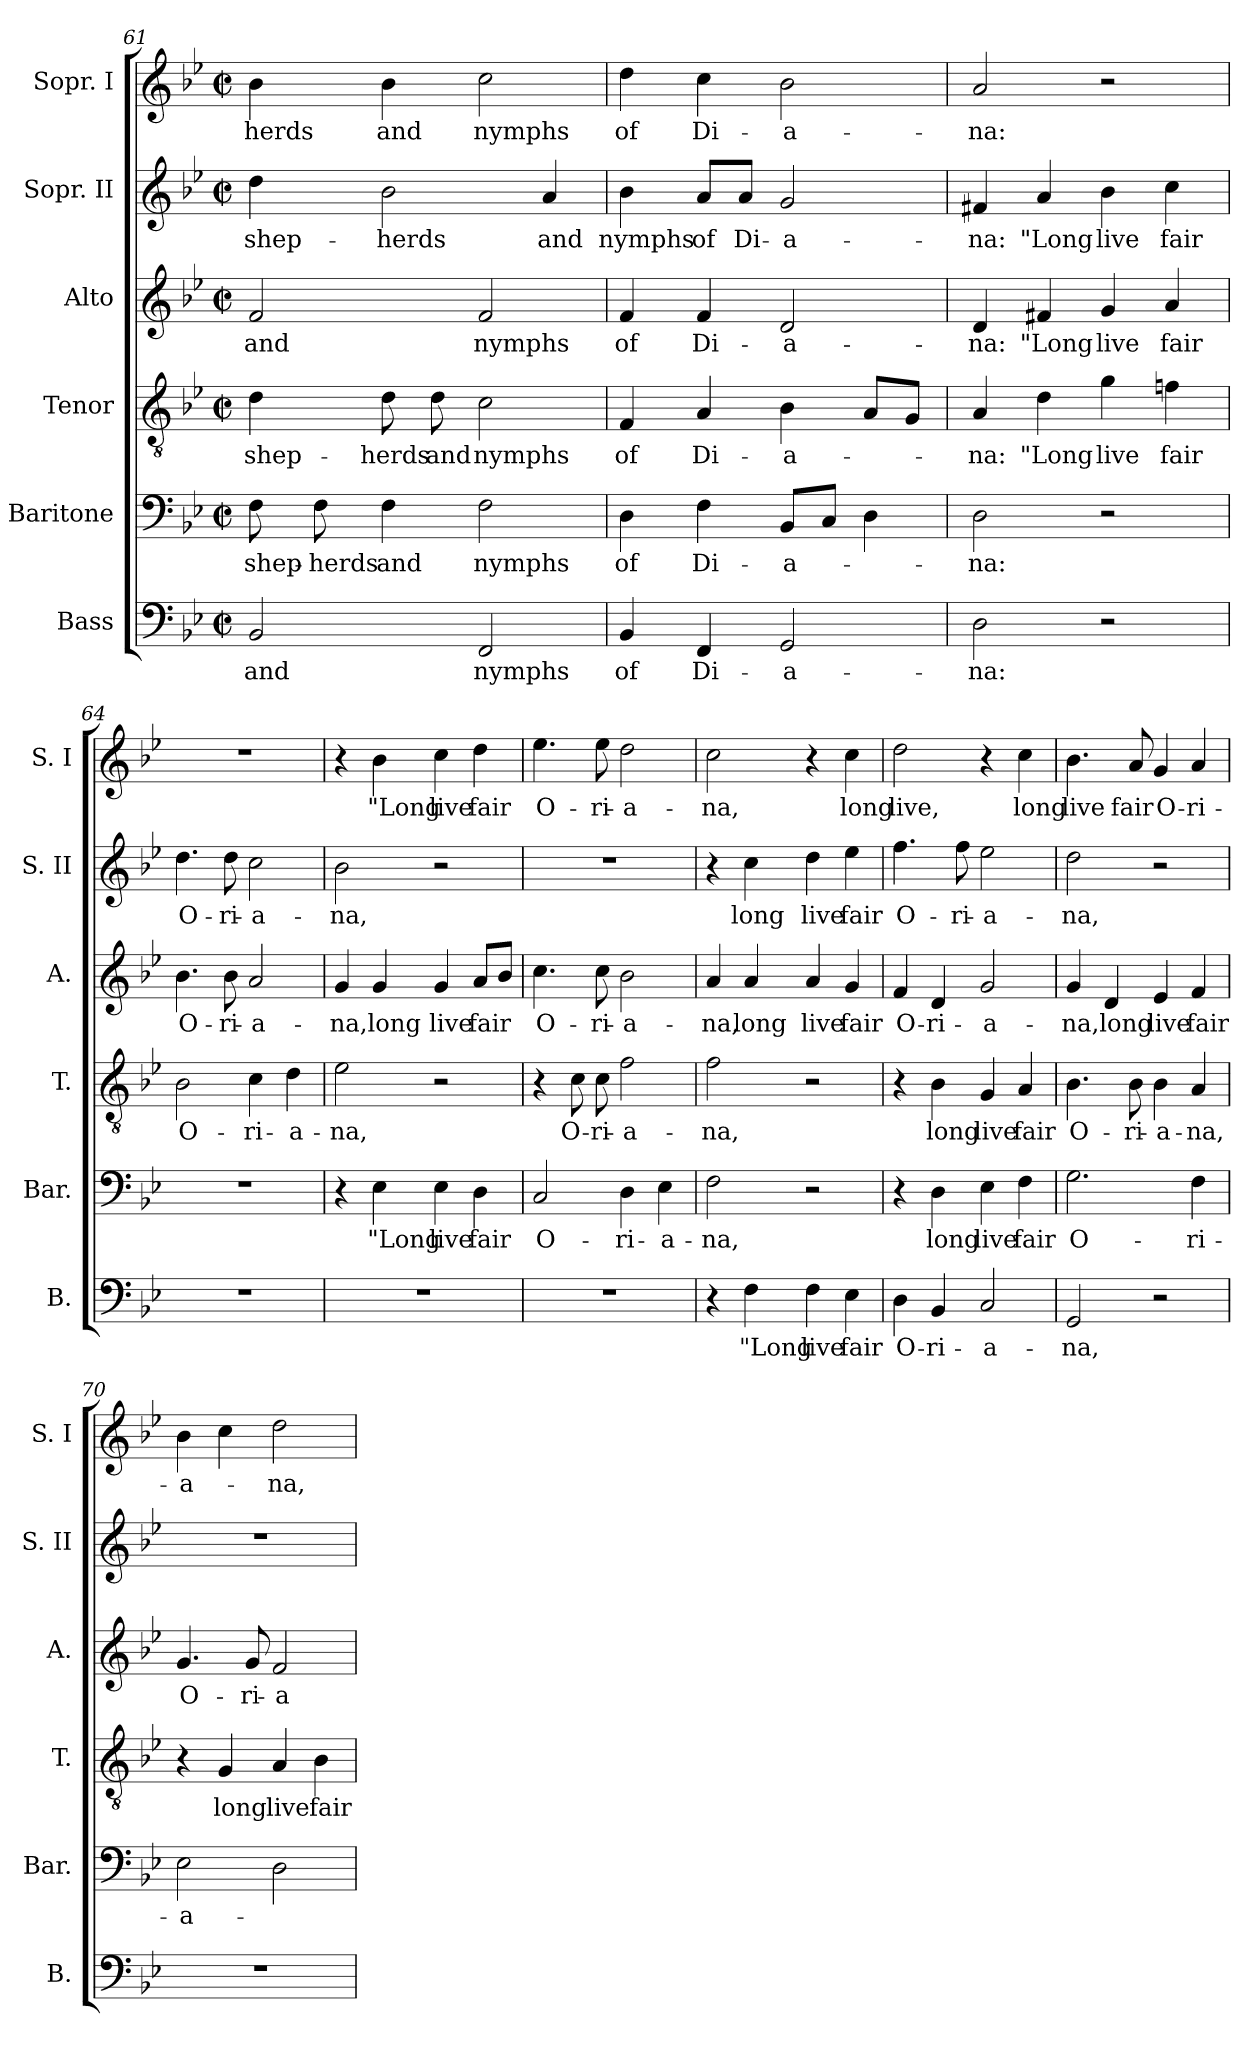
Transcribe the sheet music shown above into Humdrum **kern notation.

**kern	**text	**kern	**text	**kern	**text	**kern	**text	**kern	**text	**kern	**text
*part6	*part6	*part5	*part5	*part4	*part4	*part3	*part3	*part2	*part2	*part1	*part1
*staff6	*staff6	*staff5	*staff5	*staff4	*staff4	*staff3	*staff3	*staff2	*staff2	*staff1	*staff1
*I"Bass	*	*I"Baritone	*	*I"Tenor	*	*I"Alto	*	*I"Sopr. II	*	*I"Sopr. I	*
*I'B.	*	*I'Bar.	*	*I'T.	*	*I'A.	*	*I'S. II	*	*I'S. I	*
*clefF4	*	*clefF4	*	*clefGv2	*	*clefG2	*	*clefG2	*	*clefG2	*
*k[b-e-]	*	*k[b-e-]	*	*k[b-e-]	*	*k[b-e-]	*	*k[b-e-]	*	*k[b-e-]	*
*g:	*	*g:	*	*g:	*	*g:	*	*g:	*	*g:	*
*M2/2	*	*M2/2	*	*M2/2	*	*M2/2	*	*M2/2	*	*M2/2	*
*met(c|)	*	*met(c|)	*	*met(c|)	*	*met(c|)	*	*met(c|)	*	*met(c|)	*
=61	=61	=61	=61	=61	=61	=61	=61	=61	=61	=61	=61
2BB-/	and	8F\	shep-	4d\	shep-	2f/	and	4dd\	shep-	4b-\	-herds
.	.	8F\	-herds	.	.	.	.	.	.	.	.
.	.	4F\	and	8d\	-herds	.	.	2b-\	-herds	4b-\	and
.	.	.	.	8d\	and	.	.	.	.	.	.
2FF/	nymphs	2F\	nymphs	2c\	nymphs	2f/	nymphs	.	.	2cc\	nymphs
.	.	.	.	.	.	.	.	4a/	and	.	.
=62	=62	=62	=62	=62	=62	=62	=62	=62	=62	=62	=62
4BB-/	of	4D\	of	4F/	of	4f/	of	4b-\	nymphs	4dd\	of
4FF/	Di-	4F\	Di-	4A/	Di-	4f/	Di-	8a/L	of	4cc\	Di-
.	.	.	.	.	.	.	.	8a/J	Di-	.	.
2GG/	-a-	8BB-/L	-a-	4B-\	-a-	2d/	-a-	2g/	-a-	2b-\	-a-
.	.	8C/J	.	.	.	.	.	.	.	.	.
.	.	4D\	.	8A/L	.	.	.	.	.	.	.
.	.	.	.	8G/J	.	.	.	.	.	.	.
!!LO:PB:g=z
=63	=63	=63	=63	=63	=63	=63	=63	=63	=63	=63	=63
2D\	-na:	2D\	-na:	4A/	-na:	4d/	-na:	4f#X/	-na:	2a/	-na:
.	.	.	.	4d\	"Long	4f#X/	"Long	4a/	"Long	.	.
2r	.	2r	.	4g\	live	4g/	live	4b-\	live	2r	.
.	.	.	.	4fn\	fair	4a/	fair	4cc\	fair	.	.
=64	=64	=64	=64	=64	=64	=64	=64	=64	=64	=64	=64
1r	.	1r	.	2B-\	O-	4.b-\	O-	4.dd\	O-	1r	.
.	.	.	.	.	.	8b-\	-ri-	8dd\	-ri-	.	.
.	.	.	.	4c\	-ri-	2a/	-a-	2cc\	-a-	.	.
.	.	.	.	4d\	-a-	.	.	.	.	.	.
=65	=65	=65	=65	=65	=65	=65	=65	=65	=65	=65	=65
1r	.	4r	.	2e-\	-na,	4g/	-na,	2b-\	-na,	4r	.
.	.	4E-\	"Long	.	.	4g/	long	.	.	4b-\	"Long
.	.	4E-\	live	2r	.	4g/	live	2r	.	4cc\	live
.	.	4D\	fair	.	.	8a/L	fair	.	.	4dd\	fair
.	.	.	.	.	.	8b-/J	.	.	.	.	.
=66	=66	=66	=66	=66	=66	=66	=66	=66	=66	=66	=66
1r	.	2C/	O-	4r	.	4.cc\	O-	1r	.	4.ee-\	O-
.	.	.	.	8c\	O-	.	.	.	.	.	.
.	.	.	.	8c\	-ri-	8cc\	-ri-	.	.	8ee-\	-ri-
.	.	4D\	-ri-	2f\	-a-	2b-\	-a-	.	.	2dd\	-a-
.	.	4E-\	-a-	.	.	.	.	.	.	.	.
!!LO:LB:g=z
=67	=67	=67	=67	=67	=67	=67	=67	=67	=67	=67	=67
4r	.	2F\	-na,	2f\	-na,	4a/	-na,	4r	.	2cc\	-na,
4F\	"Long	.	.	.	.	4a/	long	4cc\	long	.	.
4F\	live	2r	.	2r	.	4a/	live	4dd\	live	4r	.
4E-\	fair	.	.	.	.	4g/	fair	4ee-\	fair	4cc\	long
=68	=68	=68	=68	=68	=68	=68	=68	=68	=68	=68	=68
4D\	O-	4r	.	4r	.	4f/	O-	4.ff\	O-	2dd\	live,
4BB-/	-ri-	4D\	long	4B-\	long	4d/	-ri-	.	.	.	.
.	.	.	.	.	.	.	.	8ff\	-ri-	.	.
2C/	-a-	4E-\	live	4G/	live	2g/	-a-	2ee-\	-a-	4r	.
.	.	4F\	fair	4A/	fair	.	.	.	.	4cc\	long
=69	=69	=69	=69	=69	=69	=69	=69	=69	=69	=69	=69
2GG/	-na,	2.G\	O-	4.B-\	O-	4g/	-na,	2dd\	-na,	4.b-\	live
.	.	.	.	.	.	4d/	long	.	.	.	.
.	.	.	.	8B-\	-ri-	.	.	.	.	8a/	fair
2r	.	.	.	4B-\	-a-	4e-/	live	2r	.	4g/	O-
.	.	4F\	-ri-	4A/	-na,	4f/	fair	.	.	4a/	-ri-
=70	=70	=70	=70	=70	=70	=70	=70	=70	=70	=70	=70
1r	.	2E-\	-a-	4r	.	4.g/	O-	1r	.	4b-\	-a-
.	.	.	.	4G/	long	.	.	.	.	4cc\	.
.	.	.	.	.	.	8g/	-ri-	.	.	.	.
.	.	2D\	.	4A/	live	2f/	-a-	.	.	2dd\	-na,
.	.	.	.	4B-\	fair	.	.	.	.	.	.
=	=	=	=	=	=	=	=	=	=	=	=
*-	*-	*-	*-	*-	*-	*-	*-	*-	*-	*-	*-
